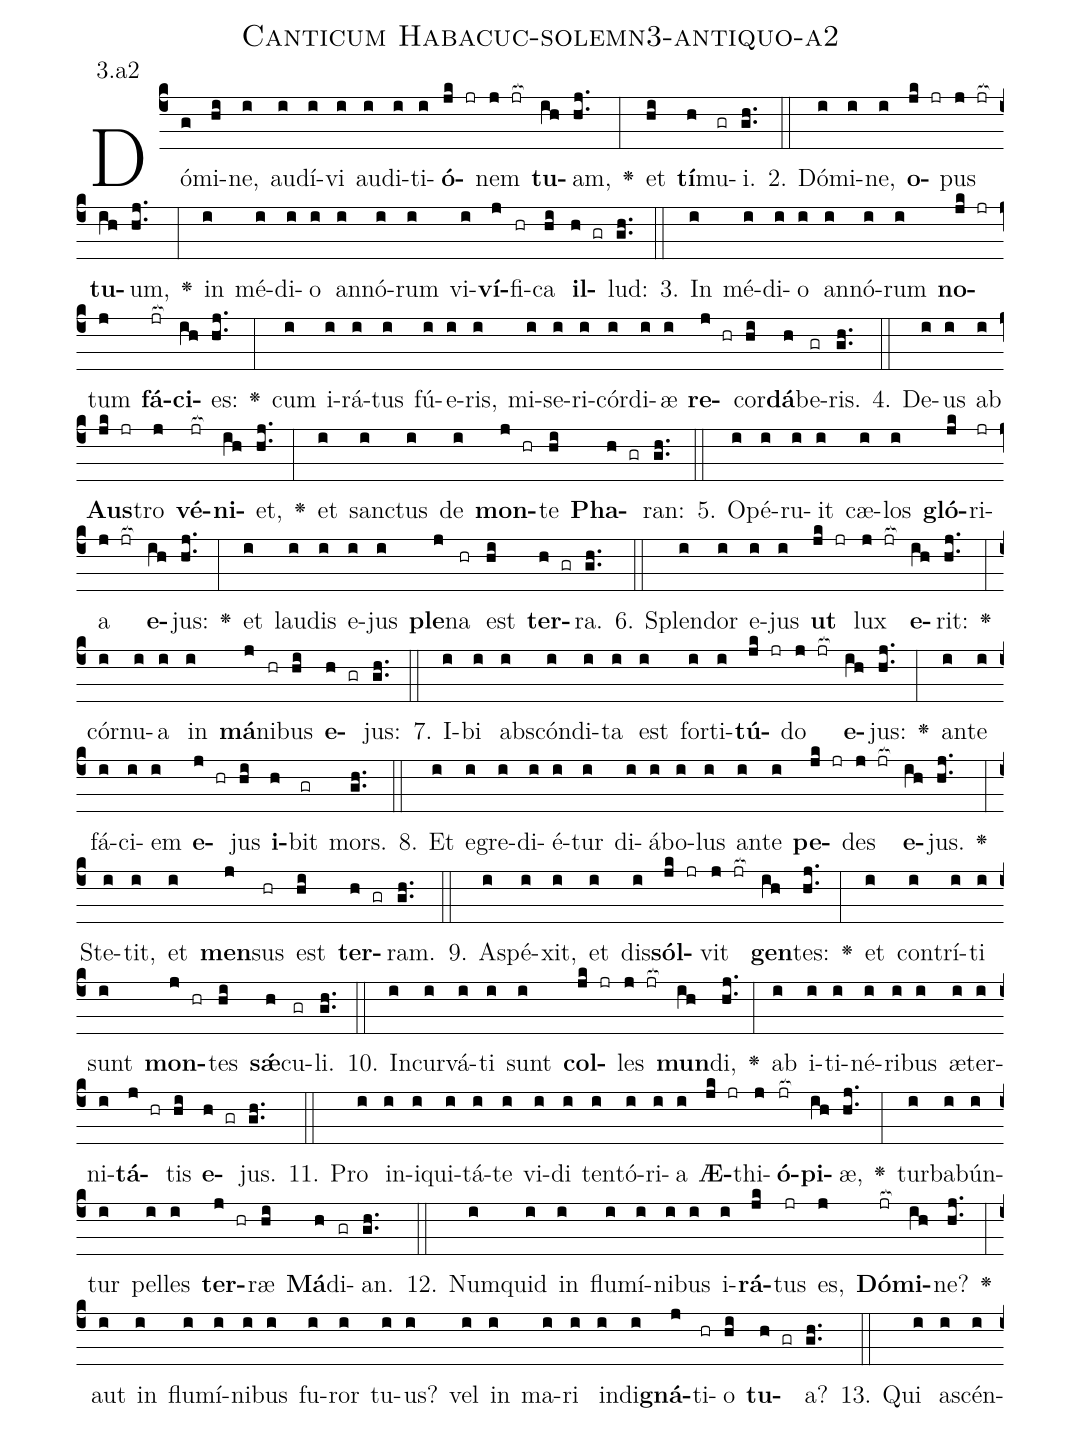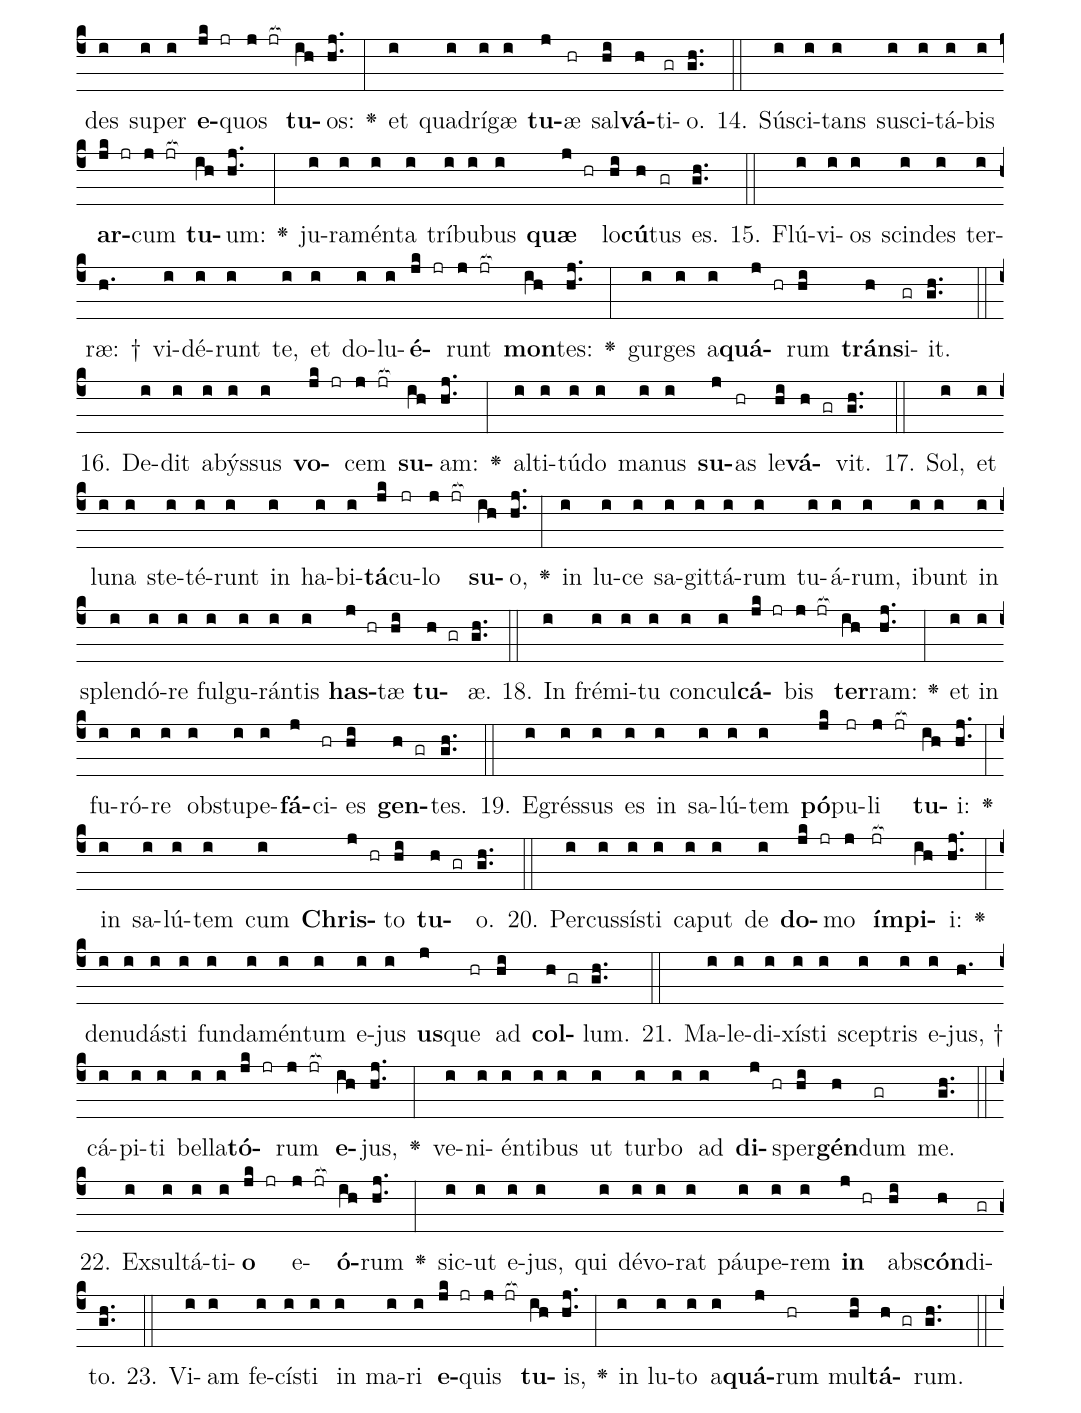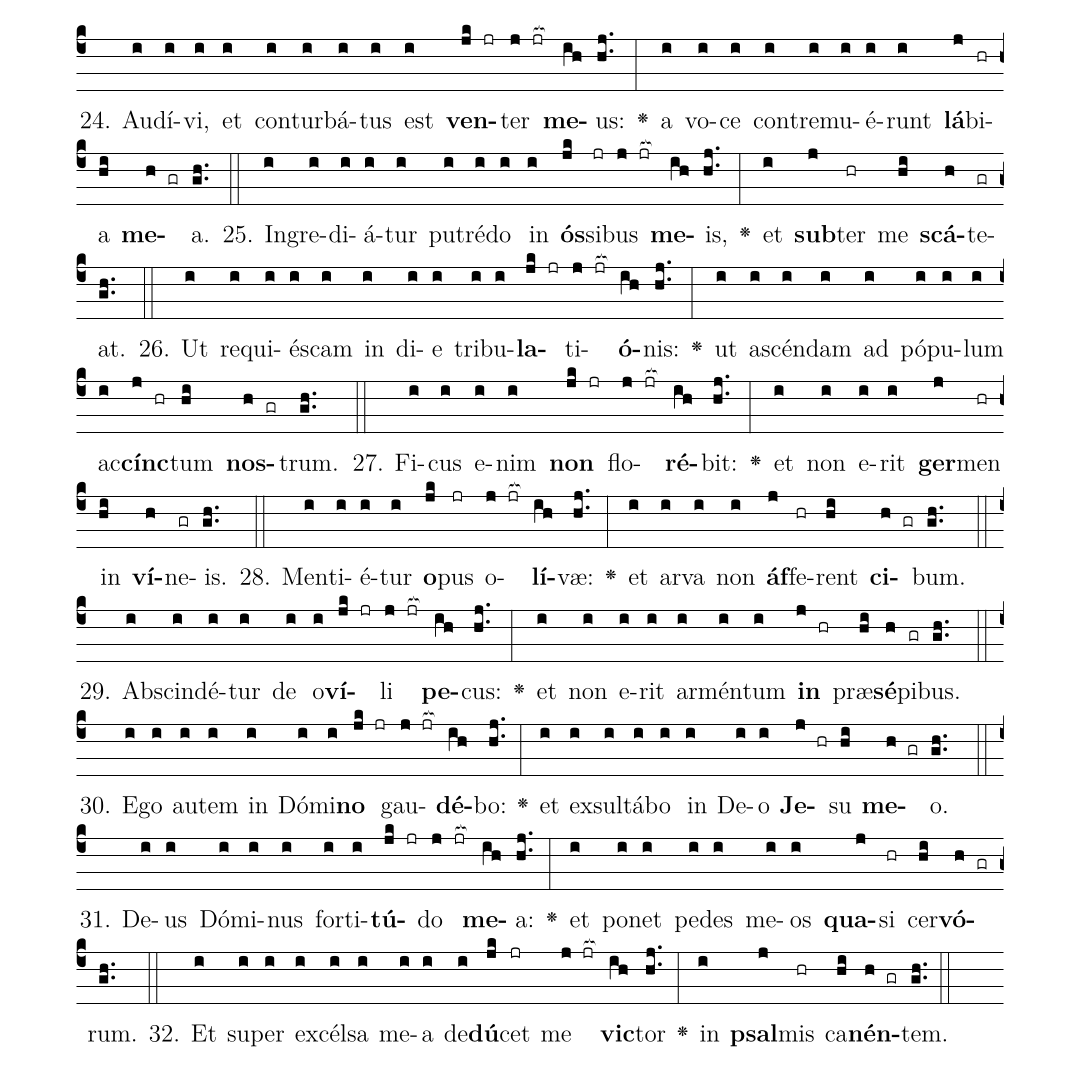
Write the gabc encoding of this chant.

name: Canticum Habacuc-solemn3-antiquo-a2;
annotation: 3.a2;
%%
(c4)Dó(g)mi(hi)ne,(i) au(i)dí(i)vi(i) au(i)di(i)ti(i)<b>ó</b>(jk jr)nem(j jr[ocb:1{]) <b>tu</b>(ih[ocb:0}])am,(hj..) <v>\greheightstar</v>(:) et(hi) <b>tí</b>(h)mu(gr)i.(gh..) (::)
2. Dó(i)mi(i)ne,(i) <b>o</b>(jk jr)pus(j jr[ocb:1{]) <b>tu</b>(ih[ocb:0}])um,(hj..) <v>\greheightstar</v>(:) in(i) mé(i)di(i)o(i) an(i)nó(i)rum(i) vi(i)<b>ví</b>(j)fi(hr)ca(hi) <b>il</b>(h gr)lud:(gh..) (::)
3. In(i) mé(i)di(i)o(i) an(i)nó(i)rum(i) <b>no</b>(jk jr)tum(j) <b>fá</b>(jr[ocb:1{])<b>ci</b>(ih[ocb:0}])es:(hj..) <v>\greheightstar</v>(:) cum(i) i(i)rá(i)tus(i) fú(i)e(i)ris,(i) mi(i)se(i)ri(i)cór(i)di(i)æ(i) <b>re</b>(j hr)cor(hi)<b>dá</b>(h)be(gr)ris.(gh..) (::)
4. De(i)us(i) ab(i) <b>Aus</b>(jk jr)tro(j) <b>vé</b>(jr[ocb:1{])<b>ni</b>(ih[ocb:0}])et,(hj..) <v>\greheightstar</v>(:) et(i) sanc(i)tus(i) de(i) <b>mon</b>(j hr)te(hi) <b>Pha</b>(h gr)ran:(gh..) (::)
5. O(i)pé(i)ru(i)it(i) cæ(i)los(i) <b>gló</b>(jk)ri(jr)a(j jr[ocb:1{]) <b>e</b>(ih[ocb:0}])jus:(hj..) <v>\greheightstar</v>(:) et(i) lau(i)dis(i) e(i)jus(i) <b>ple</b>(j)na(hr) est(hi) <b>ter</b>(h gr)ra.(gh..) (::)
6. Splen(i)dor(i) e(i)jus(i) <b>ut</b>(jk jr) lux(j jr[ocb:1{]) <b>e</b>(ih[ocb:0}])rit:(hj..) <v>\greheightstar</v>(:) cór(i)nu(i)a(i) in(i) <b>má</b>(j)ni(hr)bus(hi) <b>e</b>(h gr)jus:(gh..) (::)
7. I(i)bi(i) abs(i)cón(i)di(i)ta(i) est(i) for(i)ti(i)<b>tú</b>(jk jr)do(j jr[ocb:1{]) <b>e</b>(ih[ocb:0}])jus:(hj..) <v>\greheightstar</v>(:) an(i)te(i) fá(i)ci(i)em(i) <b>e</b>(j hr)jus(hi) <b>i</b>(h)bit(gr) mors.(gh..) (::)
8. Et(i) e(i)gre(i)di(i)é(i)tur(i) di(i)á(i)bo(i)lus(i) an(i)te(i) <b>pe</b>(jk jr)des(j jr[ocb:1{]) <b>e</b>(ih[ocb:0}])jus.(hj..) <v>\greheightstar</v>(:) Ste(i)tit,(i) et(i) <b>men</b>(j)sus(hr) est(hi) <b>ter</b>(h gr)ram.(gh..) (::)
9. A(i)spé(i)xit,(i) et(i) dis(i)<b>sól</b>(jk jr)vit(j jr[ocb:1{]) <b>gen</b>(ih[ocb:0}])tes:(hj..) <v>\greheightstar</v>(:) et(i) con(i)trí(i)ti(i) sunt(i) <b>mon</b>(j hr)tes(hi) <b>sǽ</b>(h)cu(gr)li.(gh..) (::)
10. In(i)cur(i)vá(i)ti(i) sunt(i) <b>col</b>(jk jr)les(j jr[ocb:1{]) <b>mun</b>(ih[ocb:0}])di,(hj..) <v>\greheightstar</v>(:) ab(i) i(i)ti(i)né(i)ri(i)bus(i) æ(i)ter(i)ni(i)<b>tá</b>(j hr)tis(hi) <b>e</b>(h gr)jus.(gh..) (::)
11. Pro(i) in(i)i(i)qui(i)tá(i)te(i) vi(i)di(i) ten(i)tó(i)ri(i)a(i) <b>Æ</b>(jk jr)thi(j)<b>ó</b>(jr[ocb:1{])<b>pi</b>(ih[ocb:0}])æ,(hj..) <v>\greheightstar</v>(:) tur(i)ba(i)bún(i)tur(i) pel(i)les(i) <b>ter</b>(j hr)ræ(hi) <b>Má</b>(h)di(gr)an.(gh..) (::)
12. Num(i)quid(i) in(i) flu(i)mí(i)ni(i)bus(i) i(i)<b>rá</b>(jk)tus(jr) es,(j) <b>Dó</b>(jr[ocb:1{])<b>mi</b>(ih[ocb:0}])ne?(hj..) <v>\greheightstar</v>(:) aut(i) in(i) flu(i)mí(i)ni(i)bus(i) fu(i)ror(i) tu(i)us?(i) vel(i) in(i) ma(i)ri(i) in(i)di(i)<b>gná</b>(j)ti(hr)o(hi) <b>tu</b>(h gr)a?(gh..) (::)
13. Qui(i) a(i)scén(i)des(i) su(i)per(i) <b>e</b>(jk jr)quos(j jr[ocb:1{]) <b>tu</b>(ih[ocb:0}])os:(hj..) <v>\greheightstar</v>(:) et(i) qua(i)drí(i)gæ(i) <b>tu</b>(j)æ(hr) sal(hi)<b>vá</b>(h)ti(gr)o.(gh..) (::)
14. Sú(i)sci(i)tans(i) su(i)sci(i)tá(i)bis(i) <b>ar</b>(jk jr)cum(j jr[ocb:1{]) <b>tu</b>(ih[ocb:0}])um:(hj..) <v>\greheightstar</v>(:) ju(i)ra(i)mén(i)ta(i) trí(i)bu(i)bus(i) <b>quæ</b>(j hr) lo(hi)<b>cú</b>(h)tus(gr) es.(gh..) (::)
15. Flú(i)vi(i)os(i) scin(i)des(i) ter(i)ræ: †(h.) vi(i)dé(i)runt(i) te,(i) et(i) do(i)lu(i)<b>é</b>(jk jr)runt(j jr[ocb:1{]) <b>mon</b>(ih[ocb:0}])tes:(hj..) <v>\greheightstar</v>(:) gur(i)ges(i) a(i)<b>quá</b>(j hr)rum(hi) <b>tráns</b>(h)i(gr)it.(gh..) (::)
16. De(i)dit(i) a(i)býs(i)sus(i) <b>vo</b>(jk jr)cem(j jr[ocb:1{]) <b>su</b>(ih[ocb:0}])am:(hj..) <v>\greheightstar</v>(:) al(i)ti(i)tú(i)do(i) ma(i)nus(i) <b>su</b>(j)as(hr) le(hi)<b>vá</b>(h gr)vit.(gh..) (::)
17. Sol,(i) et(i) lu(i)na(i) ste(i)té(i)runt(i) in(i) ha(i)bi(i)<b>tá</b>(jk)cu(jr)lo(j jr[ocb:1{]) <b>su</b>(ih[ocb:0}])o,(hj..) <v>\greheightstar</v>(:) in(i) lu(i)ce(i) sa(i)git(i)tá(i)rum(i) tu(i)á(i)rum,(i) i(i)bunt(i) in(i) splen(i)dó(i)re(i) ful(i)gu(i)rán(i)tis(i) <b>has</b>(j hr)tæ(hi) <b>tu</b>(h gr)æ.(gh..) (::)
18. In(i) fré(i)mi(i)tu(i) con(i)cul(i)<b>cá</b>(jk jr)bis(j jr[ocb:1{]) <b>ter</b>(ih[ocb:0}])ram:(hj..) <v>\greheightstar</v>(:) et(i) in(i) fu(i)ró(i)re(i) ob(i)stu(i)pe(i)<b>fá</b>(j)ci(hr)es(hi) <b>gen</b>(h gr)tes.(gh..) (::)
19. E(i)grés(i)sus(i) es(i) in(i) sa(i)lú(i)tem(i) <b>pó</b>(jk)pu(jr)li(j jr[ocb:1{]) <b>tu</b>(ih[ocb:0}])i:(hj..) <v>\greheightstar</v>(:) in(i) sa(i)lú(i)tem(i) cum(i) <b>Chris</b>(j hr)to(hi) <b>tu</b>(h gr)o.(gh..) (::)
20. Per(i)cus(i)sís(i)ti(i) ca(i)put(i) de(i) <b>do</b>(jk jr)mo(j) <b>ím</b>(jr[ocb:1{])<b>pi</b>(ih[ocb:0}])i:(hj..) <v>\greheightstar</v>(:) de(i)nu(i)dás(i)ti(i) fun(i)da(i)mén(i)tum(i) e(i)jus(i) <b>us</b>(j)que(hr) ad(hi) <b>col</b>(h gr)lum.(gh..) (::)
21. Ma(i)le(i)di(i)xís(i)ti(i) scep(i)tris(i) e(i)jus, †(h.) cá(i)pi(i)ti(i) bel(i)la(i)<b>tó</b>(jk jr)rum(j jr[ocb:1{]) <b>e</b>(ih[ocb:0}])jus,(hj..) <v>\greheightstar</v>(:) ve(i)ni(i)én(i)ti(i)bus(i) ut(i) tur(i)bo(i) ad(i) <b>di</b>(j hr)sper(hi)<b>gén</b>(h)dum(gr) me.(gh..) (::)
22. Ex(i)sul(i)tá(i)ti(i)<b>o</b>(jk jr) e(j jr[ocb:1{])<b>ó</b>(ih[ocb:0}])rum(hj..) <v>\greheightstar</v>(:) sic(i)ut(i) e(i)jus,(i) qui(i) dé(i)vo(i)rat(i) páu(i)pe(i)rem(i) <b>in</b>(j hr) abs(hi)<b>cón</b>(h)di(gr)to.(gh..) (::)
23. Vi(i)am(i) fe(i)cís(i)ti(i) in(i) ma(i)ri(i) <b>e</b>(jk jr)quis(j jr[ocb:1{]) <b>tu</b>(ih[ocb:0}])is,(hj..) <v>\greheightstar</v>(:) in(i) lu(i)to(i) a(i)<b>quá</b>(j)rum(hr) mul(hi)<b>tá</b>(h gr)rum.(gh..) (::)
24. Au(i)dí(i)vi,(i) et(i) con(i)tur(i)bá(i)tus(i) est(i) <b>ven</b>(jk jr)ter(j jr[ocb:1{]) <b>me</b>(ih[ocb:0}])us:(hj..) <v>\greheightstar</v>(:) a(i) vo(i)ce(i) con(i)tre(i)mu(i)é(i)runt(i) <b>lá</b>(j)bi(hr)a(hi) <b>me</b>(h gr)a.(gh..) (::)
25. In(i)gre(i)di(i)á(i)tur(i) pu(i)tré(i)do(i) in(i) <b>ós</b>(jk)si(jr)bus(j jr[ocb:1{]) <b>me</b>(ih[ocb:0}])is,(hj..) <v>\greheightstar</v>(:) et(i) <b>sub</b>(j)ter(hr) me(hi) <b>scá</b>(h)te(gr)at.(gh..) (::)
26. Ut(i) re(i)qui(i)és(i)cam(i) in(i) di(i)e(i) tri(i)bu(i)<b>la</b>(jk jr)ti(j jr[ocb:1{])<b>ó</b>(ih[ocb:0}])nis:(hj..) <v>\greheightstar</v>(:) ut(i) a(i)scén(i)dam(i) ad(i) pó(i)pu(i)lum(i) ac(i)<b>cínc</b>(j hr)tum(hi) <b>nos</b>(h gr)trum.(gh..) (::)
27. Fi(i)cus(i) e(i)nim(i) <b>non</b>(jk jr) flo(j jr[ocb:1{])<b>ré</b>(ih[ocb:0}])bit:(hj..) <v>\greheightstar</v>(:) et(i) non(i) e(i)rit(i) <b>ger</b>(j)men(hr) in(hi) <b>ví</b>(h)ne(gr)is.(gh..) (::)
28. Men(i)ti(i)é(i)tur(i) <b>o</b>(jk)pus(jr) o(j jr[ocb:1{])<b>lí</b>(ih[ocb:0}])væ:(hj..) <v>\greheightstar</v>(:) et(i) ar(i)va(i) non(i) <b>áf</b>(j)fe(hr)rent(hi) <b>ci</b>(h gr)bum.(gh..) (::)
29. Ab(i)scin(i)dé(i)tur(i) de(i) o(i)<b>ví</b>(jk jr)li(j jr[ocb:1{]) <b>pe</b>(ih[ocb:0}])cus:(hj..) <v>\greheightstar</v>(:) et(i) non(i) e(i)rit(i) ar(i)mén(i)tum(i) <b>in</b>(j hr) præ(hi)<b>sé</b>(h)pi(gr)bus.(gh..) (::)
30. E(i)go(i) au(i)tem(i) in(i) Dó(i)mi(i)<b>no</b>(jk jr) gau(j jr[ocb:1{])<b>dé</b>(ih[ocb:0}])bo:(hj..) <v>\greheightstar</v>(:) et(i) ex(i)sul(i)tá(i)bo(i) in(i) De(i)o(i) <b>Je</b>(j hr)su(hi) <b>me</b>(h gr)o.(gh..) (::)
31. De(i)us(i) Dó(i)mi(i)nus(i) for(i)ti(i)<b>tú</b>(jk jr)do(j jr[ocb:1{]) <b>me</b>(ih[ocb:0}])a:(hj..) <v>\greheightstar</v>(:) et(i) po(i)net(i) pe(i)des(i) me(i)os(i) <b>qua</b>(j)si(hr) cer(hi)<b>vó</b>(h gr)rum.(gh..) (::)
32. Et(i) su(i)per(i) ex(i)cél(i)sa(i) me(i)a(i) de(i)<b>dú</b>(jk)cet(jr) me(j jr[ocb:1{]) <b>vic</b>(ih[ocb:0}])tor(hj..) <v>\greheightstar</v>(:) in(i) <b>psal</b>(j)mis(hr) ca(hi)<b>nén</b>(h gr)tem.(gh..) (::)
